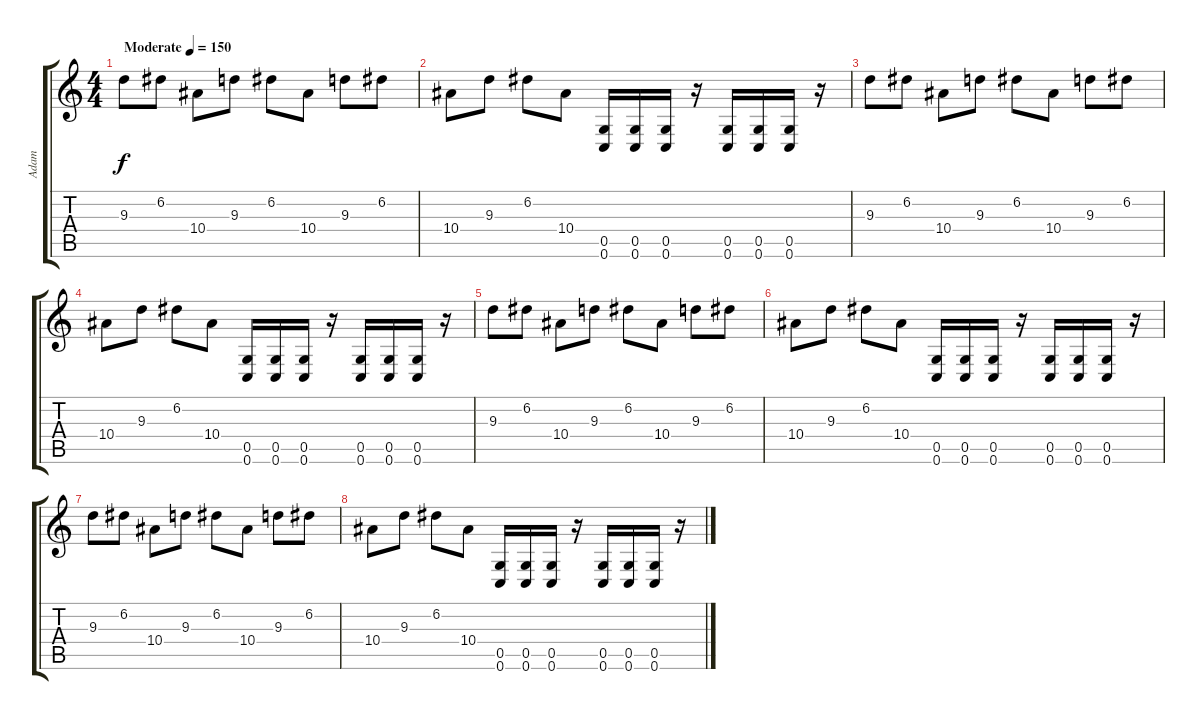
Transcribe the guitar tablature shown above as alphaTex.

\track ("Adam" "Adam") {instrument distortionguitar}
\staff {score tabs}
\tuning (D4 A3 F3 C3 G2 C2) {hide}
\ts (4 4)
\tempo (150 "Moderate")
\clef g2
\ks c
9.3.8{dy f instrument distortionguitar} 6.2.8 10.4.8 9.3.8 6.2.8 10.4.8 9.3.8 6.2.8 |
10.4.8 9.3.8 6.2.8 10.4.8 (0.5 0.6).16 (0.5 0.6).16 (0.5 0.6).16 r.16 (0.5 0.6).16 (0.5 0.6).16 (0.5 0.6).16 r.16 |
9.3.8 6.2.8 10.4.8 9.3.8 6.2.8 10.4.8 9.3.8 6.2.8 |
10.4.8 9.3.8 6.2.8 10.4.8 (0.5 0.6).16 (0.5 0.6).16 (0.5 0.6).16 r.16 (0.5 0.6).16 (0.5 0.6).16 (0.5 0.6).16 r.16 |
9.3.8 6.2.8 10.4.8 9.3.8 6.2.8 10.4.8 9.3.8 6.2.8 |
10.4.8 9.3.8 6.2.8 10.4.8 (0.5 0.6).16 (0.5 0.6).16 (0.5 0.6).16 r.16 (0.5 0.6).16 (0.5 0.6).16 (0.5 0.6).16 r.16 |
9.3.8 6.2.8 10.4.8 9.3.8 6.2.8 10.4.8 9.3.8 6.2.8 |
10.4.8 9.3.8 6.2.8 10.4.8 (0.5 0.6).16 (0.5 0.6).16 (0.5 0.6).16 r.16 (0.5 0.6).16 (0.5 0.6).16 (0.5 0.6).16 r.16
